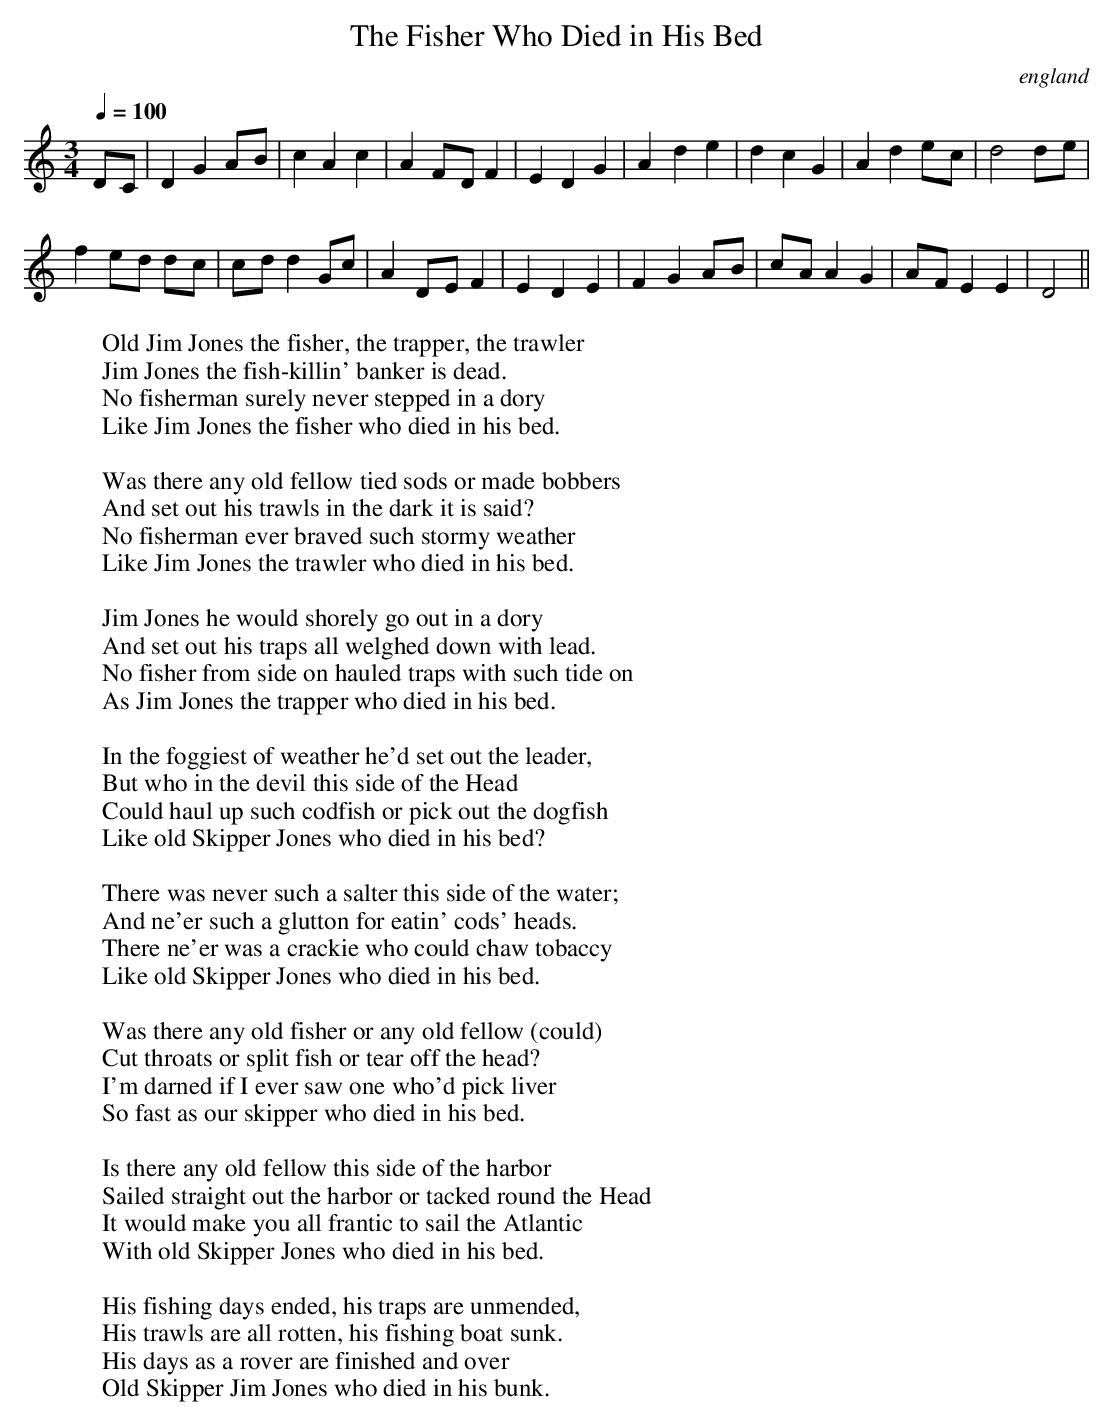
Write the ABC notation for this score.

X:1
T:Fisher Who Died in His Bed, The
O:england
M:3/4
L:1/8
Q:1/4=100
W:Old Jim Jones the fisher, the trapper, the trawler
W:Jim Jones the fish-killin' banker is dead.
W:No fisherman surely never stepped in a dory
W:Like Jim Jones the fisher who died in his bed.
W:
W:Was there any old fellow tied sods or made bobbers
W:And set out his trawls in the dark it is said?
W:No fisherman ever braved such stormy weather
W:Like Jim Jones the trawler who died in his bed.
W:
W:Jim Jones he would shorely go out in a dory
W:And set out his traps all welghed down with lead.
W:No fisher from side on hauled traps with such tide on
W:As Jim Jones the trapper who died in his bed.
W:
W:In the foggiest of weather he'd set out the leader,
W:But who in the devil this side of the Head
W:Could haul up such codfish or pick out the dogfish
W:Like old Skipper Jones who died in his bed?
W:
W:There was never such a salter this side of the water;
W:And ne'er such a glutton for eatin' cods' heads.
W:There ne'er was a crackie who could chaw tobaccy
W:Like old Skipper Jones who died in his bed.
W:
W:Was there any old fisher or any old fellow (could)
W:Cut throats or split fish or tear off the head?
W:I'm darned if I ever saw one who'd pick liver
W:So fast as our skipper who died in his bed.
W:
W:Is there any old fellow this side of the harbor
W:Sailed straight out the harbor or tacked round the Head
W:It would make you all frantic to sail the Atlantic
W:With old Skipper Jones who died in his bed.
W:
W:His fishing days ended, his traps are unmended,
W:His trawls are all rotten, his fishing boat sunk.
W:His days as a rover are finished and over
W:Old Skipper Jim Jones who died in his bunk.
K:C
D-C |D2 G2 A-B|c2 A2 c2|A2 F-D F2|E2 D2 G2|\
A2- d2 e2|d2 c2 G2|A2 d2 e-c|d4 d-e|
f2 e-d d-c|c-d d2 Gc|A2 D-E F2|E2 D2 E2|\
F2 G2 A-B|c-A A2 G2|A-F E2 E2|D4 ||
